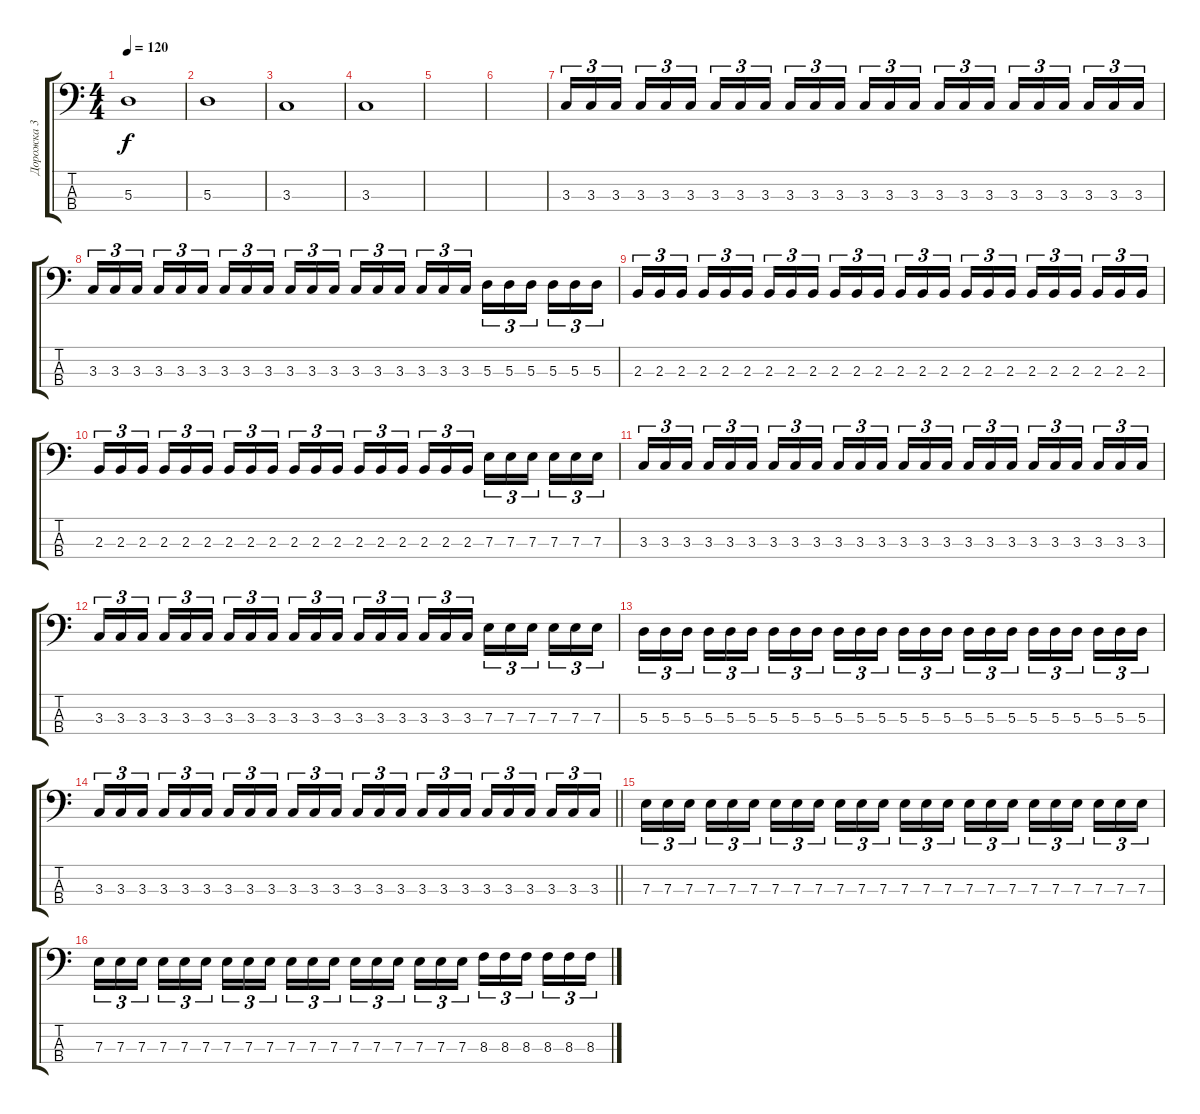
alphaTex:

\track ("Дорожка 3" "Дорожка 3") {instrument electricbassfinger}
\staff {score tabs}
\tuning (G2 D2 A1 D1) {hide}
\ts (4 4)
\tempo 120
\clef f4
\ks c
5.3.1{dy f} |
5.3.1 |
3.3.1 |
3.3.1 |
|
|
3.3.16{tu (3 2)} 3.3.16{tu (3 2)} 3.3.16{tu (3 2) beam splitsecondary} 3.3.16{tu (3 2)} 3.3.16{tu (3 2)} 3.3.16{tu (3 2)} 3.3.16{tu (3 2)} 3.3.16{tu (3 2)} 3.3.16{tu (3 2) beam splitsecondary} 3.3.16{tu (3 2)} 3.3.16{tu (3 2)} 3.3.16{tu (3 2)} 3.3.16{tu (3 2)} 3.3.16{tu (3 2)} 3.3.16{tu (3 2) beam splitsecondary} 3.3.16{tu (3 2)} 3.3.16{tu (3 2)} 3.3.16{tu (3 2)} 3.3.16{tu (3 2)} 3.3.16{tu (3 2)} 3.3.16{tu (3 2) beam splitsecondary} 3.3.16{tu (3 2)} 3.3.16{tu (3 2)} 3.3.16{tu (3 2)} |
3.3.16{tu (3 2)} 3.3.16{tu (3 2)} 3.3.16{tu (3 2) beam splitsecondary} 3.3.16{tu (3 2)} 3.3.16{tu (3 2)} 3.3.16{tu (3 2)} 3.3.16{tu (3 2)} 3.3.16{tu (3 2)} 3.3.16{tu (3 2) beam splitsecondary} 3.3.16{tu (3 2)} 3.3.16{tu (3 2)} 3.3.16{tu (3 2)} 3.3.16{tu (3 2)} 3.3.16{tu (3 2)} 3.3.16{tu (3 2) beam splitsecondary} 3.3.16{tu (3 2)} 3.3.16{tu (3 2)} 3.3.16{tu (3 2)} 5.3.16{tu (3 2)} 5.3.16{tu (3 2)} 5.3.16{tu (3 2) beam splitsecondary} 5.3.16{tu (3 2)} 5.3.16{tu (3 2)} 5.3.16{tu (3 2)} |
2.3.16{tu (3 2)} 2.3.16{tu (3 2)} 2.3.16{tu (3 2) beam splitsecondary} 2.3.16{tu (3 2)} 2.3.16{tu (3 2)} 2.3.16{tu (3 2)} 2.3.16{tu (3 2)} 2.3.16{tu (3 2)} 2.3.16{tu (3 2) beam splitsecondary} 2.3.16{tu (3 2)} 2.3.16{tu (3 2)} 2.3.16{tu (3 2)} 2.3.16{tu (3 2)} 2.3.16{tu (3 2)} 2.3.16{tu (3 2) beam splitsecondary} 2.3.16{tu (3 2)} 2.3.16{tu (3 2)} 2.3.16{tu (3 2)} 2.3.16{tu (3 2)} 2.3.16{tu (3 2)} 2.3.16{tu (3 2) beam splitsecondary} 2.3.16{tu (3 2)} 2.3.16{tu (3 2)} 2.3.16{tu (3 2)} |
2.3.16{tu (3 2)} 2.3.16{tu (3 2)} 2.3.16{tu (3 2) beam splitsecondary} 2.3.16{tu (3 2)} 2.3.16{tu (3 2)} 2.3.16{tu (3 2)} 2.3.16{tu (3 2)} 2.3.16{tu (3 2)} 2.3.16{tu (3 2) beam splitsecondary} 2.3.16{tu (3 2)} 2.3.16{tu (3 2)} 2.3.16{tu (3 2)} 2.3.16{tu (3 2)} 2.3.16{tu (3 2)} 2.3.16{tu (3 2) beam splitsecondary} 2.3.16{tu (3 2)} 2.3.16{tu (3 2)} 2.3.16{tu (3 2)} 7.3.16{tu (3 2)} 7.3.16{tu (3 2)} 7.3.16{tu (3 2) beam splitsecondary} 7.3.16{tu (3 2)} 7.3.16{tu (3 2)} 7.3.16{tu (3 2)} |
3.3.16{tu (3 2)} 3.3.16{tu (3 2)} 3.3.16{tu (3 2) beam splitsecondary} 3.3.16{tu (3 2)} 3.3.16{tu (3 2)} 3.3.16{tu (3 2)} 3.3.16{tu (3 2)} 3.3.16{tu (3 2)} 3.3.16{tu (3 2) beam splitsecondary} 3.3.16{tu (3 2)} 3.3.16{tu (3 2)} 3.3.16{tu (3 2)} 3.3.16{tu (3 2)} 3.3.16{tu (3 2)} 3.3.16{tu (3 2) beam splitsecondary} 3.3.16{tu (3 2)} 3.3.16{tu (3 2)} 3.3.16{tu (3 2)} 3.3.16{tu (3 2)} 3.3.16{tu (3 2)} 3.3.16{tu (3 2) beam splitsecondary} 3.3.16{tu (3 2)} 3.3.16{tu (3 2)} 3.3.16{tu (3 2)} |
3.3.16{tu (3 2)} 3.3.16{tu (3 2)} 3.3.16{tu (3 2) beam splitsecondary} 3.3.16{tu (3 2)} 3.3.16{tu (3 2)} 3.3.16{tu (3 2)} 3.3.16{tu (3 2)} 3.3.16{tu (3 2)} 3.3.16{tu (3 2) beam splitsecondary} 3.3.16{tu (3 2)} 3.3.16{tu (3 2)} 3.3.16{tu (3 2)} 3.3.16{tu (3 2)} 3.3.16{tu (3 2)} 3.3.16{tu (3 2) beam splitsecondary} 3.3.16{tu (3 2)} 3.3.16{tu (3 2)} 3.3.16{tu (3 2)} 7.3.16{tu (3 2)} 7.3.16{tu (3 2)} 7.3.16{tu (3 2) beam splitsecondary} 7.3.16{tu (3 2)} 7.3.16{tu (3 2)} 7.3.16{tu (3 2)} |
5.3.16{tu (3 2)} 5.3.16{tu (3 2)} 5.3.16{tu (3 2) beam splitsecondary} 5.3.16{tu (3 2)} 5.3.16{tu (3 2)} 5.3.16{tu (3 2)} 5.3.16{tu (3 2)} 5.3.16{tu (3 2)} 5.3.16{tu (3 2) beam splitsecondary} 5.3.16{tu (3 2)} 5.3.16{tu (3 2)} 5.3.16{tu (3 2)} 5.3.16{tu (3 2)} 5.3.16{tu (3 2)} 5.3.16{tu (3 2) beam splitsecondary} 5.3.16{tu (3 2)} 5.3.16{tu (3 2)} 5.3.16{tu (3 2)} 5.3.16{tu (3 2)} 5.3.16{tu (3 2)} 5.3.16{tu (3 2) beam splitsecondary} 5.3.16{tu (3 2)} 5.3.16{tu (3 2)} 5.3.16{tu (3 2)} |
\barLineRight lightlight
3.3.16{tu (3 2)} 3.3.16{tu (3 2)} 3.3.16{tu (3 2) beam splitsecondary} 3.3.16{tu (3 2)} 3.3.16{tu (3 2)} 3.3.16{tu (3 2)} 3.3.16{tu (3 2)} 3.3.16{tu (3 2)} 3.3.16{tu (3 2) beam splitsecondary} 3.3.16{tu (3 2)} 3.3.16{tu (3 2)} 3.3.16{tu (3 2)} 3.3.16{tu (3 2)} 3.3.16{tu (3 2)} 3.3.16{tu (3 2) beam splitsecondary} 3.3.16{tu (3 2)} 3.3.16{tu (3 2)} 3.3.16{tu (3 2)} 3.3.16{tu (3 2)} 3.3.16{tu (3 2)} 3.3.16{tu (3 2) beam splitsecondary} 3.3.16{tu (3 2)} 3.3.16{tu (3 2)} 3.3.16{tu (3 2)} |
7.3.16{tu (3 2)} 7.3.16{tu (3 2)} 7.3.16{tu (3 2) beam splitsecondary} 7.3.16{tu (3 2)} 7.3.16{tu (3 2)} 7.3.16{tu (3 2)} 7.3.16{tu (3 2)} 7.3.16{tu (3 2)} 7.3.16{tu (3 2) beam splitsecondary} 7.3.16{tu (3 2)} 7.3.16{tu (3 2)} 7.3.16{tu (3 2)} 7.3.16{tu (3 2)} 7.3.16{tu (3 2)} 7.3.16{tu (3 2) beam splitsecondary} 7.3.16{tu (3 2)} 7.3.16{tu (3 2)} 7.3.16{tu (3 2)} 7.3.16{tu (3 2)} 7.3.16{tu (3 2)} 7.3.16{tu (3 2) beam splitsecondary} 7.3.16{tu (3 2)} 7.3.16{tu (3 2)} 7.3.16{tu (3 2)} |
7.3.16{tu (3 2)} 7.3.16{tu (3 2)} 7.3.16{tu (3 2) beam splitsecondary} 7.3.16{tu (3 2)} 7.3.16{tu (3 2)} 7.3.16{tu (3 2)} 7.3.16{tu (3 2)} 7.3.16{tu (3 2)} 7.3.16{tu (3 2) beam splitsecondary} 7.3.16{tu (3 2)} 7.3.16{tu (3 2)} 7.3.16{tu (3 2)} 7.3.16{tu (3 2)} 7.3.16{tu (3 2)} 7.3.16{tu (3 2) beam splitsecondary} 7.3.16{tu (3 2)} 7.3.16{tu (3 2)} 7.3.16{tu (3 2)} 8.3.16{tu (3 2)} 8.3.16{tu (3 2)} 8.3.16{tu (3 2) beam splitsecondary} 8.3.16{tu (3 2)} 8.3.16{tu (3 2)} 8.3.16{tu (3 2)}
